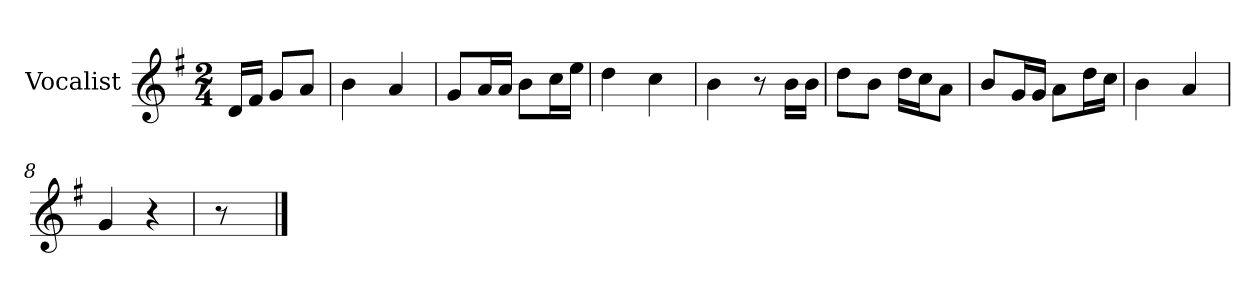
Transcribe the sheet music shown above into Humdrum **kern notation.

**kern
*part1
*staff1
*I"Vocalist
*k[f#]
*G:
*M2/4
=
16dLL
16f#JJ
8gL
8aJ
=1
4b
4a
=2
8gL
16aL
16aJJ
8bL
16ccL
16eeJJ
=3
4dd
4cc
=4
4b
8r
16bLL
16bJJ
=5
8ddL
8bJ
16ddLL
16ccJ
8aJ
=6
8bL
16gL
16gJJ
8aL
16ddL
16ccJJ
=7
4b
4a
=8
4g
4r
=9
8r
==
*-
